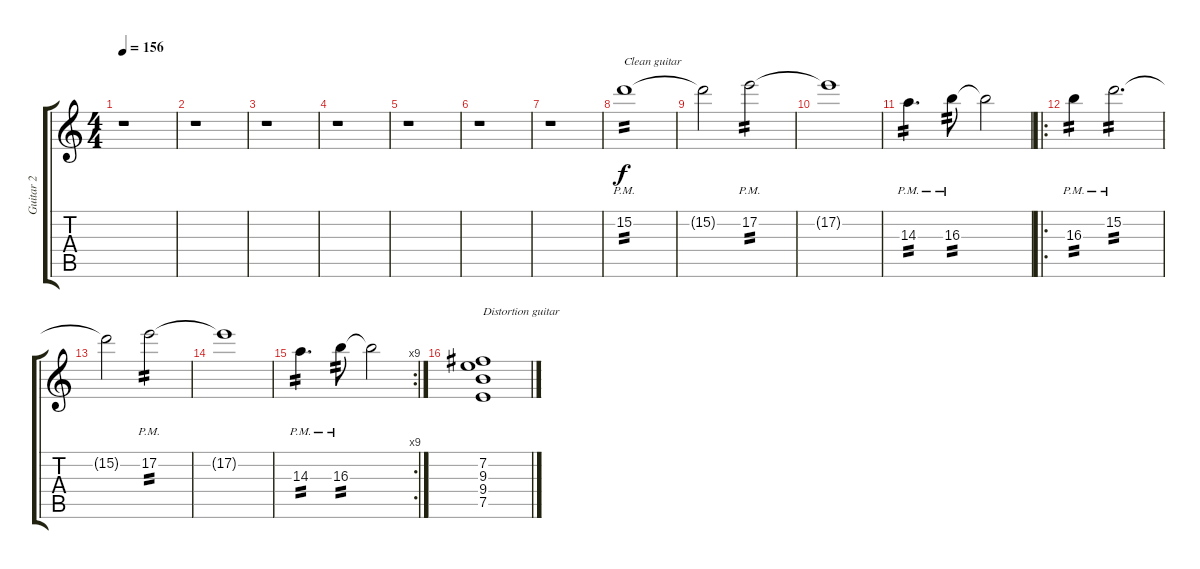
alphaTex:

\track ("Guitar 2" "Guitar 2") {instrument distortionguitar}
\staff {score tabs}
\tuning (E4 B3 G3 D3 A2 D2) {hide}
\ts (4 4)
\tempo 156
\clef g2
\ks c
r.1{dy f} |
r.1 |
r.1 |
r.1 |
r.1 |
r.1 |
r.1 |
15.2{pm}.1{txt "Clean guitar" tp 2 instrument electricguitarjazz} |
15.2{t}.2 17.2{pm}.2{tp 2} |
17.2{t}.1 |
14.3{pm}.4{d tp 2} 16.3{pm}.8{tp 2} 16.3{t}.2 |
\ro
16.3{pm}.4{tp 2} 15.2{pm}.2{d tp 2} |
15.2{t}.2 17.2{pm}.2{tp 2} |
17.2{t}.1 |
\rc 9
14.3{pm}.4{d tp 2} 16.3{pm}.8{tp 2} 16.3{t}.2 |
(7.2 9.3 9.4 7.5).1{txt "Distortion guitar" instrument distortionguitar}
